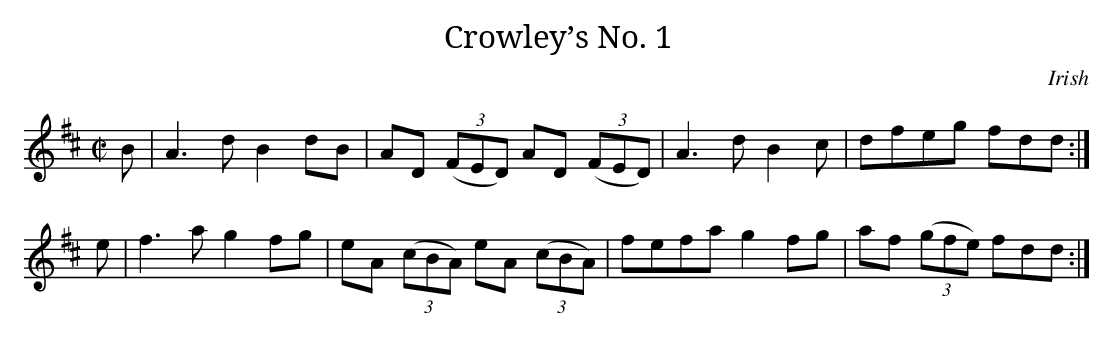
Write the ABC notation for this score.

X:1
T:Crowley’s No. 1
M:C|
K:D
B | A3 d B2 dB | AD (3(FED) AD (3(FED) | A3 d B2 c | dfeg fdd :|
e | f3 a g2 fg | eA (3(cBA) eA (3(cBA) | fefa g2 fg | af (3(gfe) fdd :|
